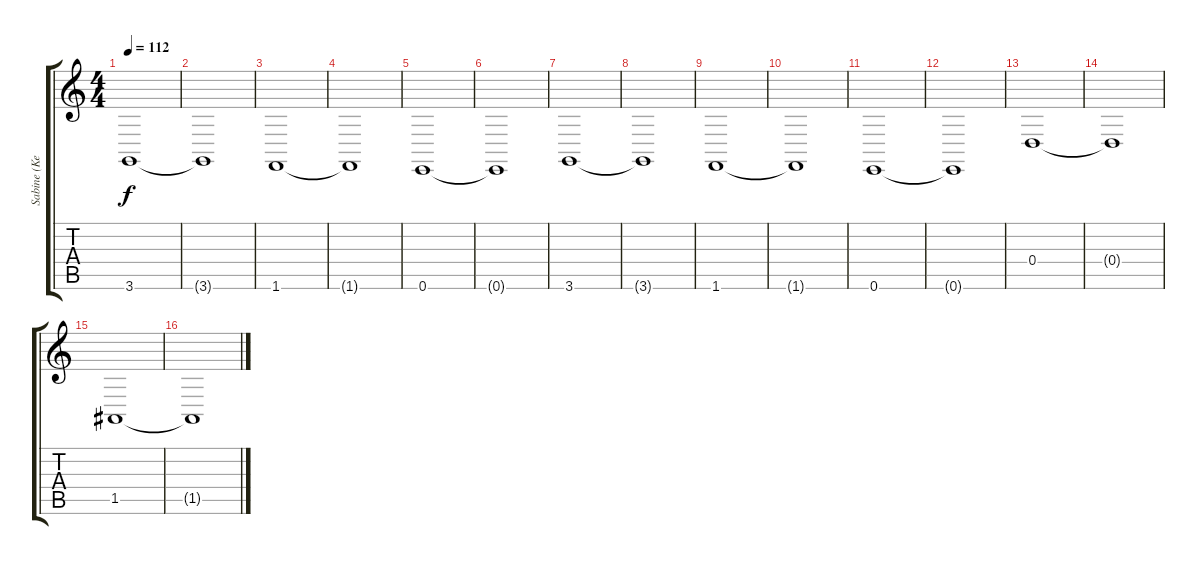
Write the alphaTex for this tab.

\track ("Sabine (KeybLow)" "Sabine (Ke") {instrument stringensemble1}
\staff {score tabs}
\tuning (E4 B3 G3 D3 A2 E2) {hide}
\ts (4 4)
\tempo 112
\clef g2
\ks c
3.6.1{dy f} |
3.6{t}.1 |
1.6.1 |
1.6{t}.1 |
0.6.1 |
0.6{t}.1 |
3.6.1 |
3.6{t}.1 |
1.6.1 |
1.6{t}.1 |
0.6.1 |
0.6{t}.1 |
0.4.1{volume 15 instrument stringensemble1} |
0.4{t}.1 |
1.5.1 |
1.5{t}.1
